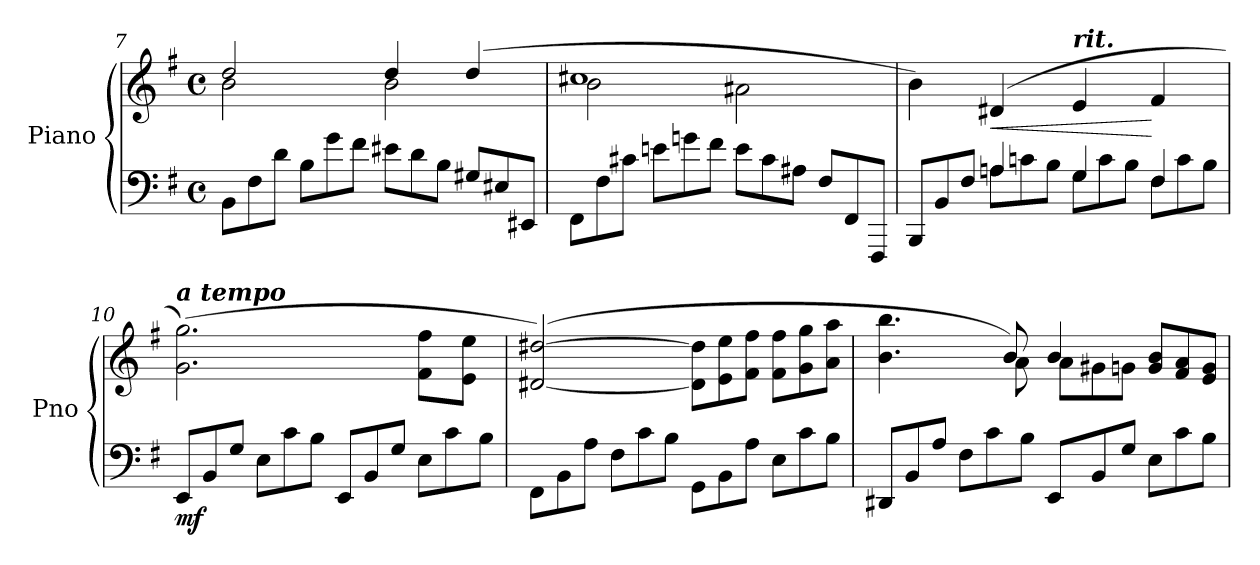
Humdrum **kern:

**kern	**kern	**dynam
*part1	*part1	*part1
*staff2	*staff1	*staff1/2
*I"Piano	*	*
*I'Pno	*	*
!!LO:PB:g=z
*clefF4	*clefG2	*
*k[f#]	*k[f#]	*
*M4/4	*M4/4	*
*met(c)	*met(c)	*
*Xtuplet	*	*
=7	=7	=7
*	*^	*
12BB\L	2dd/	2b\	.
12F#\	.	.	.
12d\J	.	.	.
12B\L	.	.	.
12g\	.	.	.
12f#\J	.	.	.
12e#X\L	4dd/	2b\	.
12d\	.	.	.
12B\J	.	.	.
12G#X/L	(>4dd/	.	.
12E#X/	.	.	.
12EE#X/J	.	.	.
=8	=8	=8	=8
12FF#\L	1cc#X	2b\	.
12F#\	.	.	.
12c#X\J	.	.	.
12en\L	.	.	.
12gn\	.	.	.
12f#\J	.	.	.
12e\L	.	2a#X\	.
12c#\	.	.	.
12A#X\J	.	.	.
12F#/L	.	.	.
12FF#/	.	.	.
12FFF#/J	.	.	.
*	*v	*v	*
=9	=9	=9
*^	*	*
12BBB/L	4ryy	4b\)	.
12BB/	.	.	.
12F#/J	.	.	.
!	!	!	!LO:HP:b
4An/	12A\L	(>4d#X/	<
.	12cn\	.	.
.	12B\J	.	.
!	!	!LO:TX:a:Bi:t=rit.	!
4G/	12G\L	4e/	.
.	12c\	.	.
.	12B\J	.	.
4F#/	12F#\L	4f#/	[
.	12c\	.	.
.	12B\J	.	.
!!LO:LB:g=z
=10	=10	=10	=10
!	!	!LO:TX:a:Bi:t=a tempo	!
!	!	!	!LO:DY:b=2
*v	*v	*	*
12EE/L	(>2.g\ 2.gg\)	mf
12BB/	.	.
12G/J	.	.
12E\L	.	.
12c\	.	.
12B\J	.	.
12EE/L	.	.
12BB/	.	.
12G/J	.	.
12E\L	8f#\ 8ff#\L	.
12c\	.	.
.	8e\ 8ee\J	.
12B\J	.	.
=11	=11	=11
12FF#\L	(>[2d#X/ [2dd#X/)	.
12BB\	.	.
12A\J	.	.
12F#\L	.	.
12c\	.	.
12B\J	.	.
*	*Xtuplet	*
12GG\L	12d#\] 12dd#\]L	.
12BB\	12e\ 12ee\	.
12A\J	12f#\ 12ff#\J	.
12E\L	12f#\ 12ff#\L	.
12c\	12g\ 12gg\	.
12B\J	12a\ 12aa\J	.
=12	=12	=12
*	*^	*
12DD#X/L	4.b\ 4.bb\	4.ryy	.
12BB/	.	.	.
12A/J	.	.	.
12F#\L	.	.	.
12c\	.	.	.
.	8b/)	8a\	.
12B\J	.	.	.
12EE/L	4b/	12a\L	.
12BB/	.	12g#X\	.
12G/J	.	12gn\J	.
12E\L	12g/ 12b/L	4ryy	.
12c\	12f#/ 12a/	.	.
12B\J	12e/ 12g/J	.	.
*	*v	*v	*
=	=	=
*-	*-	*-
